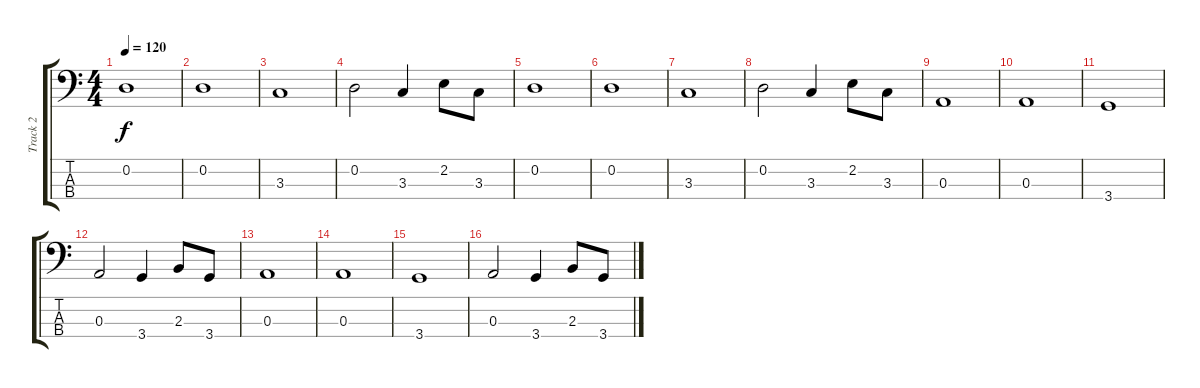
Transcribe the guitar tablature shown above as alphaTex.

\track ("Track 2" "Track 2") {instrument acousticguitarnylon}
\staff {score tabs}
\tuning (G2 D2 A1 E1) {hide}
\ts (4 4)
\tempo 120
\clef f4
\ks c
0.2.1{dy f instrument acousticguitarnylon} |
0.2.1 |
3.3.1 |
0.2.2 3.3.4 2.2.8 3.3.8 |
0.2.1 |
0.2.1 |
3.3.1 |
0.2.2 3.3.4 2.2.8 3.3.8 |
0.3.1 |
0.3.1 |
3.4.1 |
0.3.2 3.4.4 2.3.8 3.4.8 |
0.3.1 |
0.3.1 |
3.4.1 |
0.3.2 3.4.4 2.3.8 3.4.8
